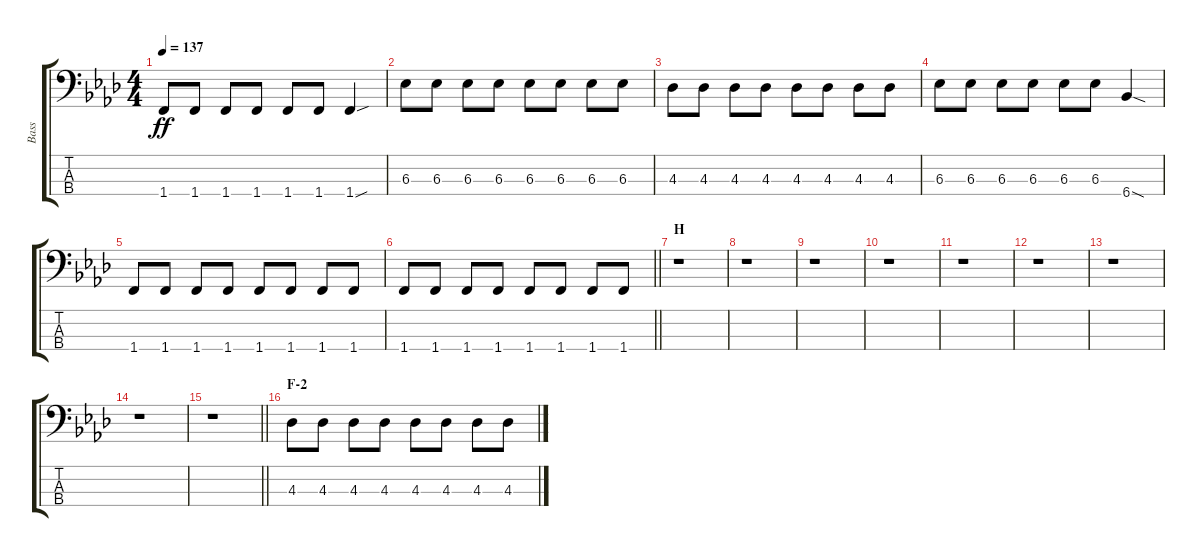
\track ("Bass" "Bass") {instrument electricbasspick}
\staff {score tabs}
\tuning (G2 D2 A1 E1) {hide}
\ts (4 4)
\tempo 137
\clef f4
\ks ab
1.4.8{dy ff} 1.4.8 1.4.8 1.4.8 1.4.8 1.4.8 1.4{sou}.4 |
6.3.8 6.3.8 6.3.8 6.3.8 6.3.8 6.3.8 6.3.8 6.3.8 |
4.3.8 4.3.8 4.3.8 4.3.8 4.3.8 4.3.8 4.3.8 4.3.8 |
6.3.8 6.3.8 6.3.8 6.3.8 6.3.8 6.3.8 6.4{sod}.4 |
1.4.8 1.4.8 1.4.8 1.4.8 1.4.8 1.4.8 1.4.8 1.4.8 |
\barLineRight lightlight
1.4.8 1.4.8 1.4.8 1.4.8 1.4.8 1.4.8 1.4.8 1.4.8 |
\section ("" "H")
r.1 |
r.1 |
r.1 |
r.1 |
r.1 |
r.1 |
r.1 |
r.1 |
\barLineRight lightlight
r.1 |
\section ("" "F-2")
4.3.8 4.3.8 4.3.8 4.3.8 4.3.8 4.3.8 4.3.8 4.3.8
